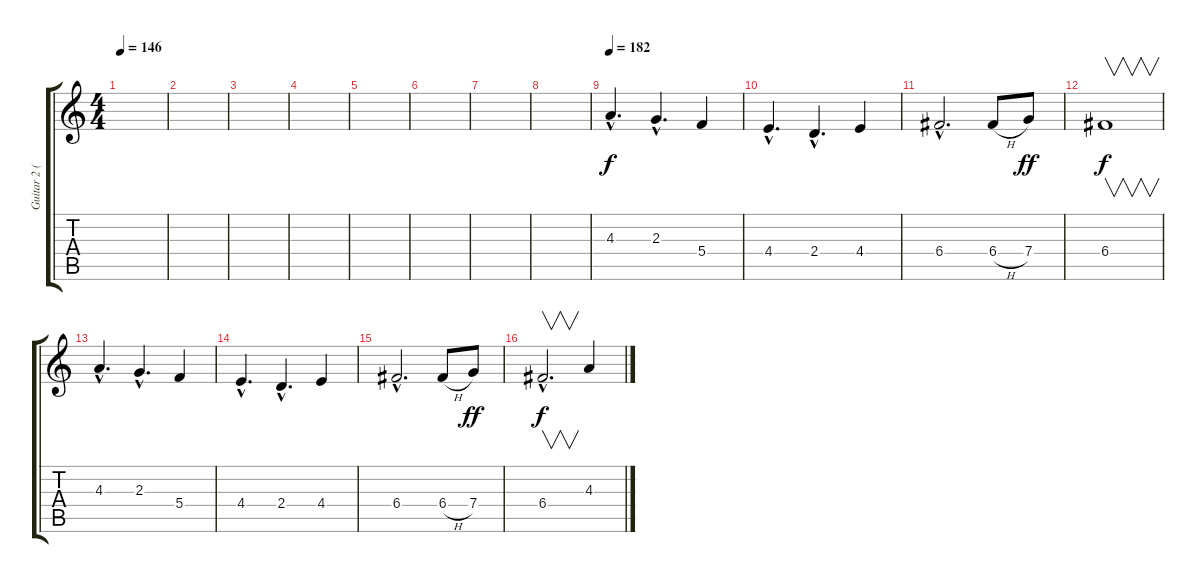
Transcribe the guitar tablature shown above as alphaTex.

\track ("Guitar 2 (Solo)" "Guitar 2 (") {instrument distortionguitar}
\staff {score tabs}
\tuning (D4 A3 F3 C3 G2 D2) {hide}
\ts (4 4)
\tempo 146
\clef g2
\ks c
|
|
|
|
|
|
|
|
\tempo 182
4.3{hac}.4{d} 2.3{hac}.4{d} 5.4.4 |
4.4{hac}.4{d} 2.4{hac}.4{d} 4.4.4 |
6.4{hac}.2{d} 6.4{h}.8 7.4.8{dy ff} |
6.4.1{v dy f} |
4.3{hac}.4{d} 2.3{hac}.4{d} 5.4.4 |
4.4{hac}.4{d} 2.4{hac}.4{d} 4.4.4 |
6.4{hac}.2{d} 6.4{h}.8 7.4.8{dy ff} |
6.4{hac}.2{v d dy f} 4.3.4
